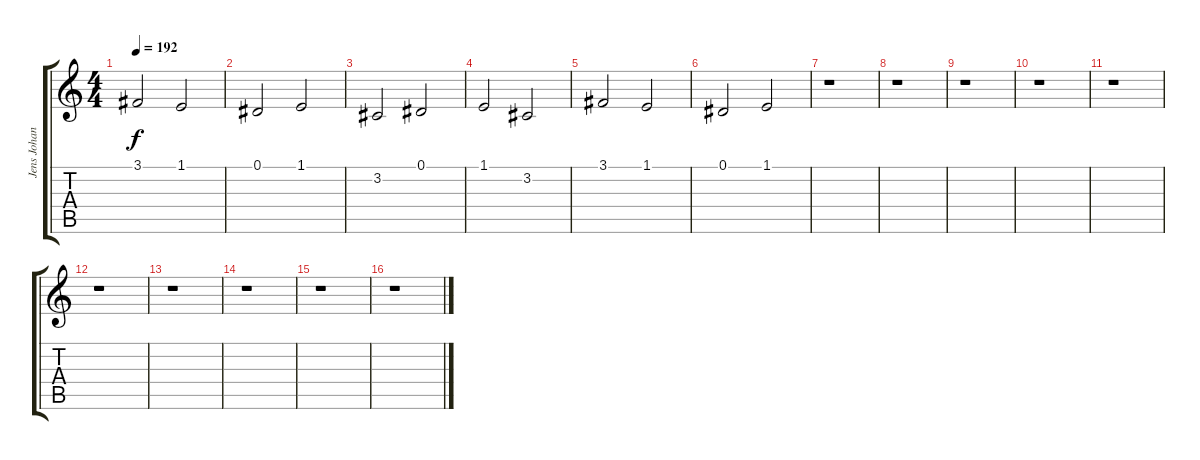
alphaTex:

\track ("Jens Johansson" "Jens Johan") {instrument choiraahs}
\staff {score tabs}
\tuning (Eb4 Bb3 Gb3 Db3 Ab2 Eb2) {hide}
\ts (4 4)
\tempo 192
\clef g2
\ks c
3.1.2{dy f} 1.1.2 |
0.1.2 1.1.2 |
3.2.2 0.1.2 |
1.1.2 3.2.2 |
3.1.2 1.1.2 |
0.1.2 1.1.2 |
r.1 |
r.1 |
r.1 |
r.1 |
r.1 |
r.1 |
r.1 |
r.1 |
r.1 |
r.1
